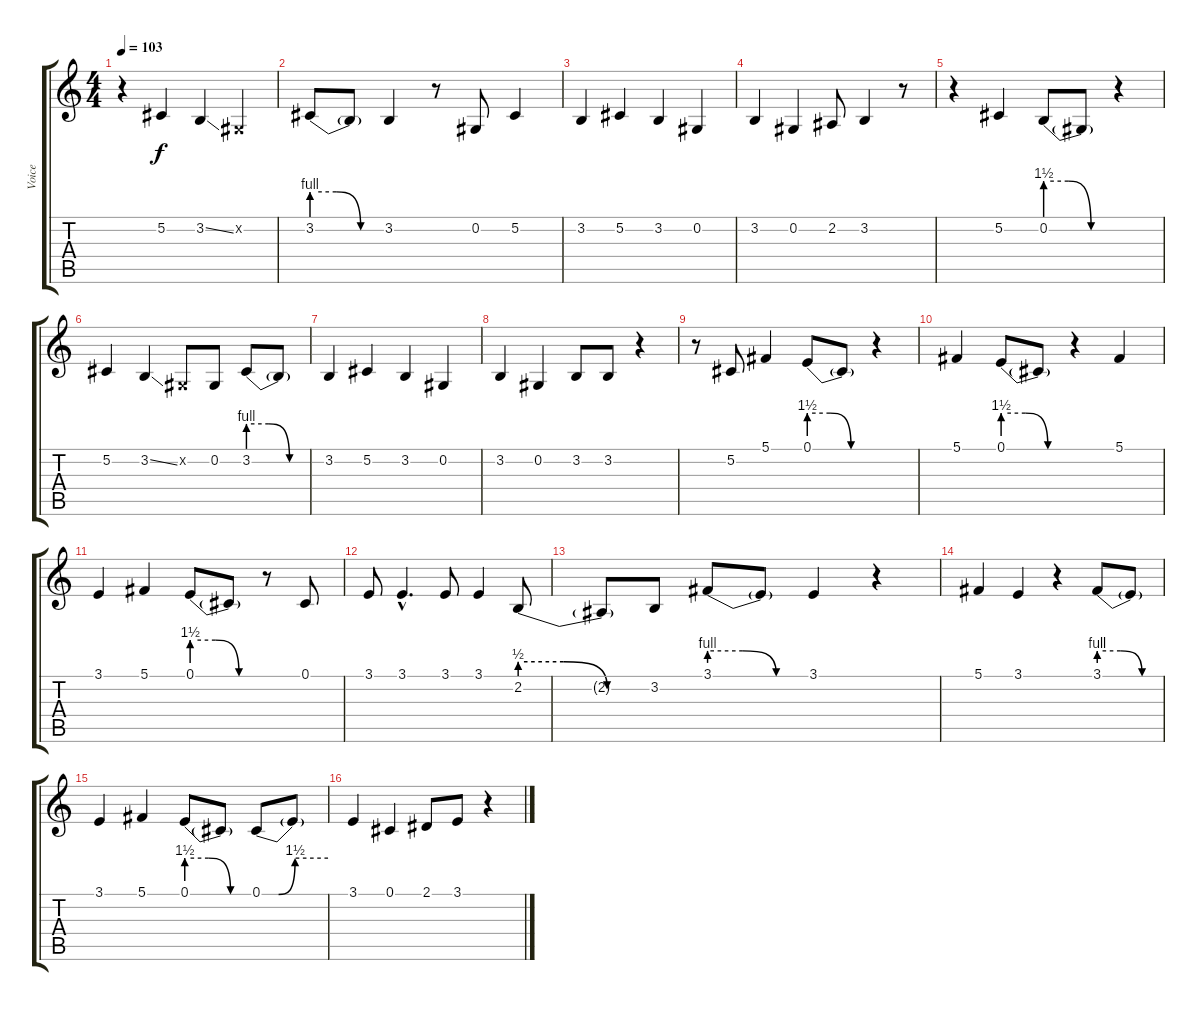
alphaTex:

\track ("Voice" "Voice") {instrument lead2sawtooth}
\staff {score tabs}
\tuning (Db4 Ab3 E3 B2 Gb2 Db2) {hide}
\ts (4 4)
\tempo 103
\clef g2
\ks c
r.4{dy f} 5.2.4 3.2{ss}.4 0.2{x}.4 |
3.2{be (custom 0 4 20 4 40 0 60 0)}.8 3.2{t}.8 3.2.4 r.8 0.2.8 5.2.4 |
3.2.4 5.2.4 3.2.4 0.2.4 |
3.2.4 0.2.4 2.2.8 3.2.4 r.8 |
r.4 5.2.4 0.2{be (custom 0 6 20 6 40 0 60 0)}.8 0.2{t}.8 r.4 |
5.2.4 3.2{ss}.4 0.2{x}.8 0.2.8 3.2{be (custom 0 4 20 4 40 0 60 0)}.8 3.2{t}.8 |
3.2.4 5.2.4 3.2.4 0.2.4 |
3.2.4 0.2.4 3.2.8 3.2.8 r.4 |
r.8 5.2.8 5.1.4 0.1{be (custom 0 6 20 6 40 0 60 0)}.8 0.1{t}.8 r.4 |
5.1.4 0.1{be (custom 0 6 20 6 40 0 60 0)}.8 0.1{t}.8 r.4 5.1.4 |
3.1.4 5.1.4 0.1{be (custom 0 6 20 6 40 0 60 0)}.8 0.1{t}.8 r.8 0.1.8 |
3.1.8 3.1{hac}.4{d} 3.1.8 3.1.4 2.2{be (custom 0 2 20 2 40 0 60 0)}.8 |
2.2{t}.8 3.2.8 3.1{be (custom 0 4 20 4 40 0 60 0)}.8 3.1{t}.8 3.1.4 r.4 |
5.1.4 3.1.4 r.4 3.1{be (custom 0 4 20 4 40 0 60 0)}.8 3.1{t}.8 |
3.1.4 5.1.4 0.1{be (custom 0 6 20 6 40 0 60 0)}.8 0.1{t}.8 0.1{be (custom 0 0 15 0 30 6 60 6)}.8 0.1{t}.8 |
3.1.4 0.1.4 2.1.8 3.1.8 r.4
